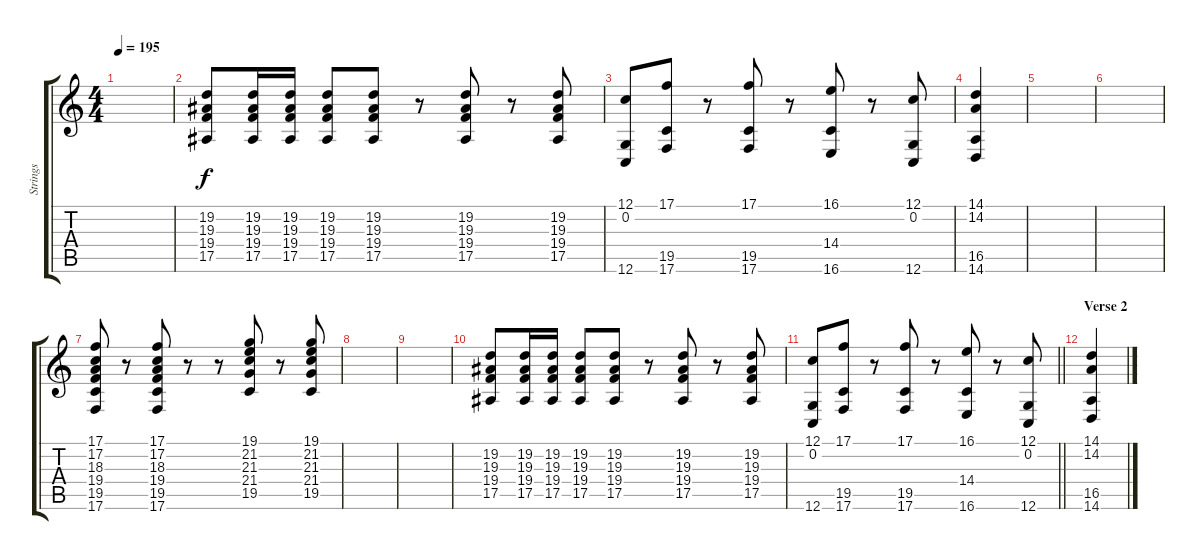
\track ("Strings" "Strings") {instrument stringensemble1}
\staff {score tabs}
\tuning (C4 G3 Eb3 Bb2 F2 C2) {hide}
\ts (4 4)
\tempo 195
\clef g2
\ks c
|
(19.2 19.3 19.4 17.5).8 (19.2 19.3 19.4 17.5).16 (19.2 19.3 19.4 17.5).16 (19.2 19.3 19.4 17.5).8 (19.2 19.3 19.4 17.5).8 r.8 (19.2 19.3 19.4 17.5).8 r.8 (19.2 19.3 19.4 17.5).8 |
(12.1 0.2 12.6).8 (17.1 19.5 17.6).8 r.8 (17.1 19.5 17.6).8 r.8 (16.1 14.4 16.6).8 r.8 (12.1 0.2 12.6).8 |
(14.1 14.2 16.5 14.6).4 |
|
|
(17.1 17.2 18.3 19.4 19.5 17.6).8 r.8 (17.1 17.2 18.3 19.4 19.5 17.6).8 r.8 r.8 (19.1 21.2 21.3 21.4 19.5).8 r.8 (19.1 21.2 21.3 21.4 19.5).8 |
|
|
(19.2 19.3 19.4 17.5).8 (19.2 19.3 19.4 17.5).16 (19.2 19.3 19.4 17.5).16 (19.2 19.3 19.4 17.5).8 (19.2 19.3 19.4 17.5).8 r.8 (19.2 19.3 19.4 17.5).8 r.8 (19.2 19.3 19.4 17.5).8 |
\barLineRight lightlight
(12.1 0.2 12.6).8 (17.1 19.5 17.6).8 r.8 (17.1 19.5 17.6).8 r.8 (16.1 14.4 16.6).8 r.8 (12.1 0.2 12.6).8 |
\section ("" "Verse 2")
(14.1 14.2 16.5 14.6).4
